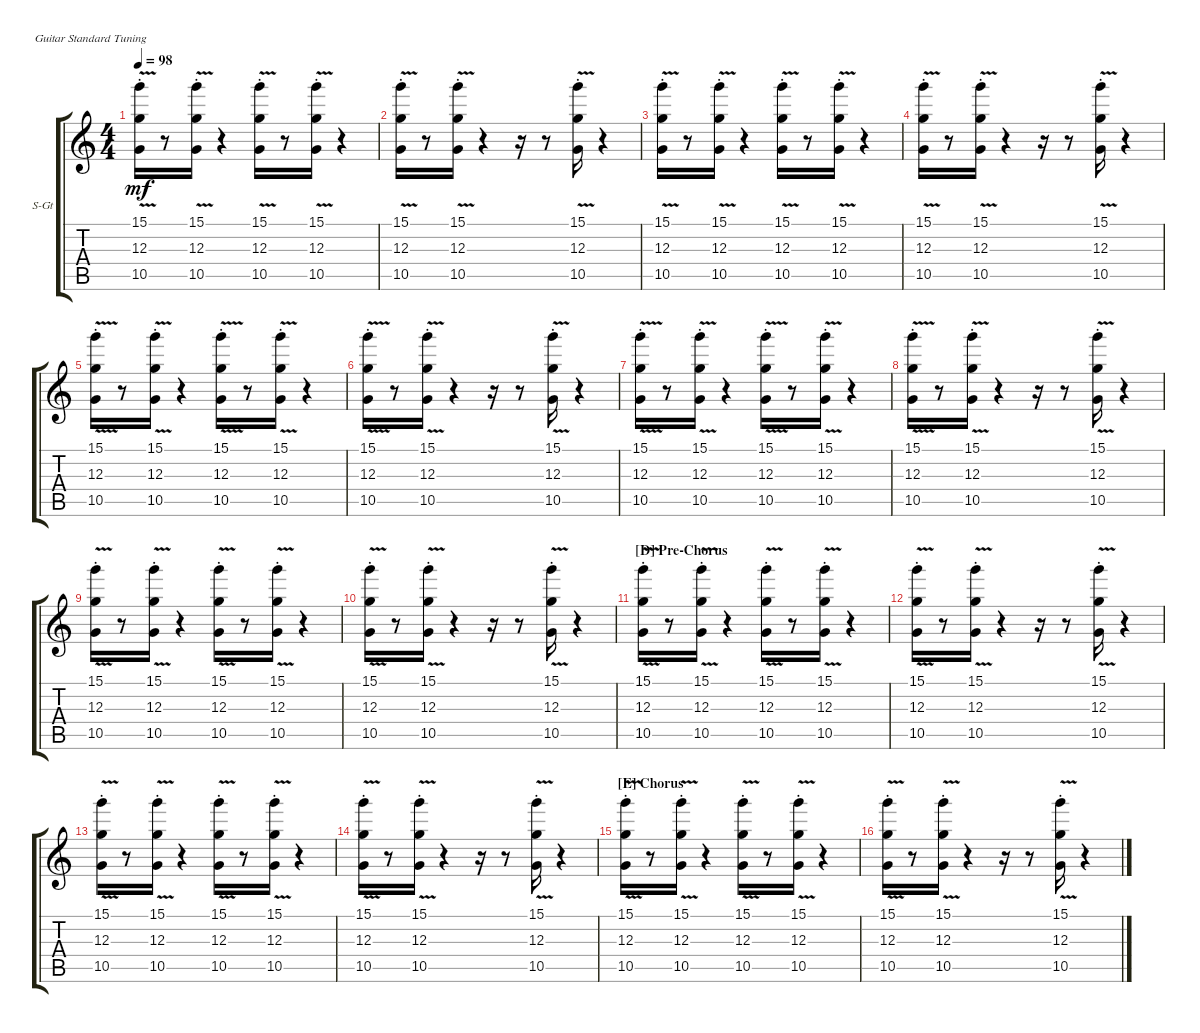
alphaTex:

\defaultSystemsLayout 4
\bracketExtendMode groupsimilarinstruments
\firstSystemTrackNameOrientation horizontal
\otherSystemsTrackNameOrientation horizontal
\track ("Steel Guitar" "S-Gt") {instrument acousticguitarsteel}
\staff {score tabs}
\tuning (E4 B3 G3 D3 A2 E2)
\ts (4 4)
\tempo 98
\clef g2
\ks c
(15.1{v st} 12.3{v st} 10.5{v st}).16{dy mf} r.8 (12.3{v st} 15.1{v st} 10.5{v st}).16 r.4 (15.1{v st} 12.3{v st} 10.5{v st}).16 r.8 (12.3{v st} 15.1{v st} 10.5{v st}).16 r.4 |
(15.1{v st} 12.3{v st} 10.5{v st}).16 r.8 (12.3{v st} 15.1{v st} 10.5{v st}).16 r.4 r.16 r.8 (12.3{v st} 15.1{v st} 10.5{v st}).16 r.4 |
(15.1{v st} 12.3{v st} 10.5{v st}).16 r.8 (12.3{v st} 15.1{v st} 10.5{v st}).16 r.4 (15.1{v st} 12.3{v st} 10.5{v st}).16 r.8 (12.3{v st} 15.1{v st} 10.5{v st}).16 r.4 |
(15.1{v st} 12.3{v st} 10.5{v st}).16 r.8 (12.3{v st} 15.1{v st} 10.5{v st}).16 r.4 r.16 r.8 (12.3{v st} 15.1{v st} 10.5{v st}).16 r.4 |
(15.1{v st} 12.3{v st} 10.5{v st}).16 r.8 (12.3{v st} 15.1{v st} 10.5{v st}).16 r.4 (15.1{v st} 12.3{v st} 10.5{v st}).16 r.8 (12.3{v st} 15.1{v st} 10.5{v st}).16 r.4 |
(15.1{v st} 12.3{v st} 10.5{v st}).16 r.8 (12.3{v st} 15.1{v st} 10.5{v st}).16 r.4 r.16 r.8 (12.3{v st} 15.1{v st} 10.5{v st}).16 r.4 |
(15.1{v st} 12.3{v st} 10.5{v st}).16 r.8 (12.3{v st} 15.1{v st} 10.5{v st}).16 r.4 (15.1{v st} 12.3{v st} 10.5{v st}).16 r.8 (12.3{v st} 15.1{v st} 10.5{v st}).16 r.4 |
(15.1{v st} 12.3{v st} 10.5{v st}).16 r.8 (12.3{v st} 15.1{v st} 10.5{v st}).16 r.4 r.16 r.8 (12.3{v st} 15.1{v st} 10.5{v st}).16 r.4 |
(15.1{v st} 12.3{v st} 10.5{v st}).16 r.8 (12.3{v st} 15.1{v st} 10.5{v st}).16 r.4 (15.1{v st} 12.3{v st} 10.5{v st}).16 r.8 (12.3{v st} 15.1{v st} 10.5{v st}).16 r.4 |
(15.1{v st} 12.3{v st} 10.5{v st}).16 r.8 (12.3{v st} 15.1{v st} 10.5{v st}).16 r.4 r.16 r.8 (12.3{v st} 15.1{v st} 10.5{v st}).16 r.4 |
\section ("D" "Pre-Chorus")
(15.1{v st} 12.3{v st} 10.5{v st}).16 r.8 (12.3{v st} 15.1{v st} 10.5{v st}).16 r.4 (15.1{v st} 12.3{v st} 10.5{v st}).16 r.8 (12.3{v st} 15.1{v st} 10.5{v st}).16 r.4 |
(15.1{v st} 12.3{v st} 10.5{v st}).16 r.8 (12.3{v st} 15.1{v st} 10.5{v st}).16 r.4 r.16 r.8 (12.3{v st} 15.1{v st} 10.5{v st}).16 r.4 |
(15.1{v st} 12.3{v st} 10.5{v st}).16 r.8 (12.3{v st} 15.1{v st} 10.5{v st}).16 r.4 (15.1{v st} 12.3{v st} 10.5{v st}).16 r.8 (12.3{v st} 15.1{v st} 10.5{v st}).16 r.4 |
(15.1{v st} 12.3{v st} 10.5{v st}).16 r.8 (12.3{v st} 15.1{v st} 10.5{v st}).16 r.4 r.16 r.8 (12.3{v st} 15.1{v st} 10.5{v st}).16 r.4 |
\section ("E" "Chorus")
(15.1{v st} 12.3{v st} 10.5{v st}).16 r.8 (12.3{v st} 15.1{v st} 10.5{v st}).16 r.4 (15.1{v st} 12.3{v st} 10.5{v st}).16 r.8 (12.3{v st} 15.1{v st} 10.5{v st}).16 r.4 |
(15.1{v st} 12.3{v st} 10.5{v st}).16 r.8 (12.3{v st} 15.1{v st} 10.5{v st}).16 r.4 r.16 r.8 (12.3{v st} 15.1{v st} 10.5{v st}).16 r.4
